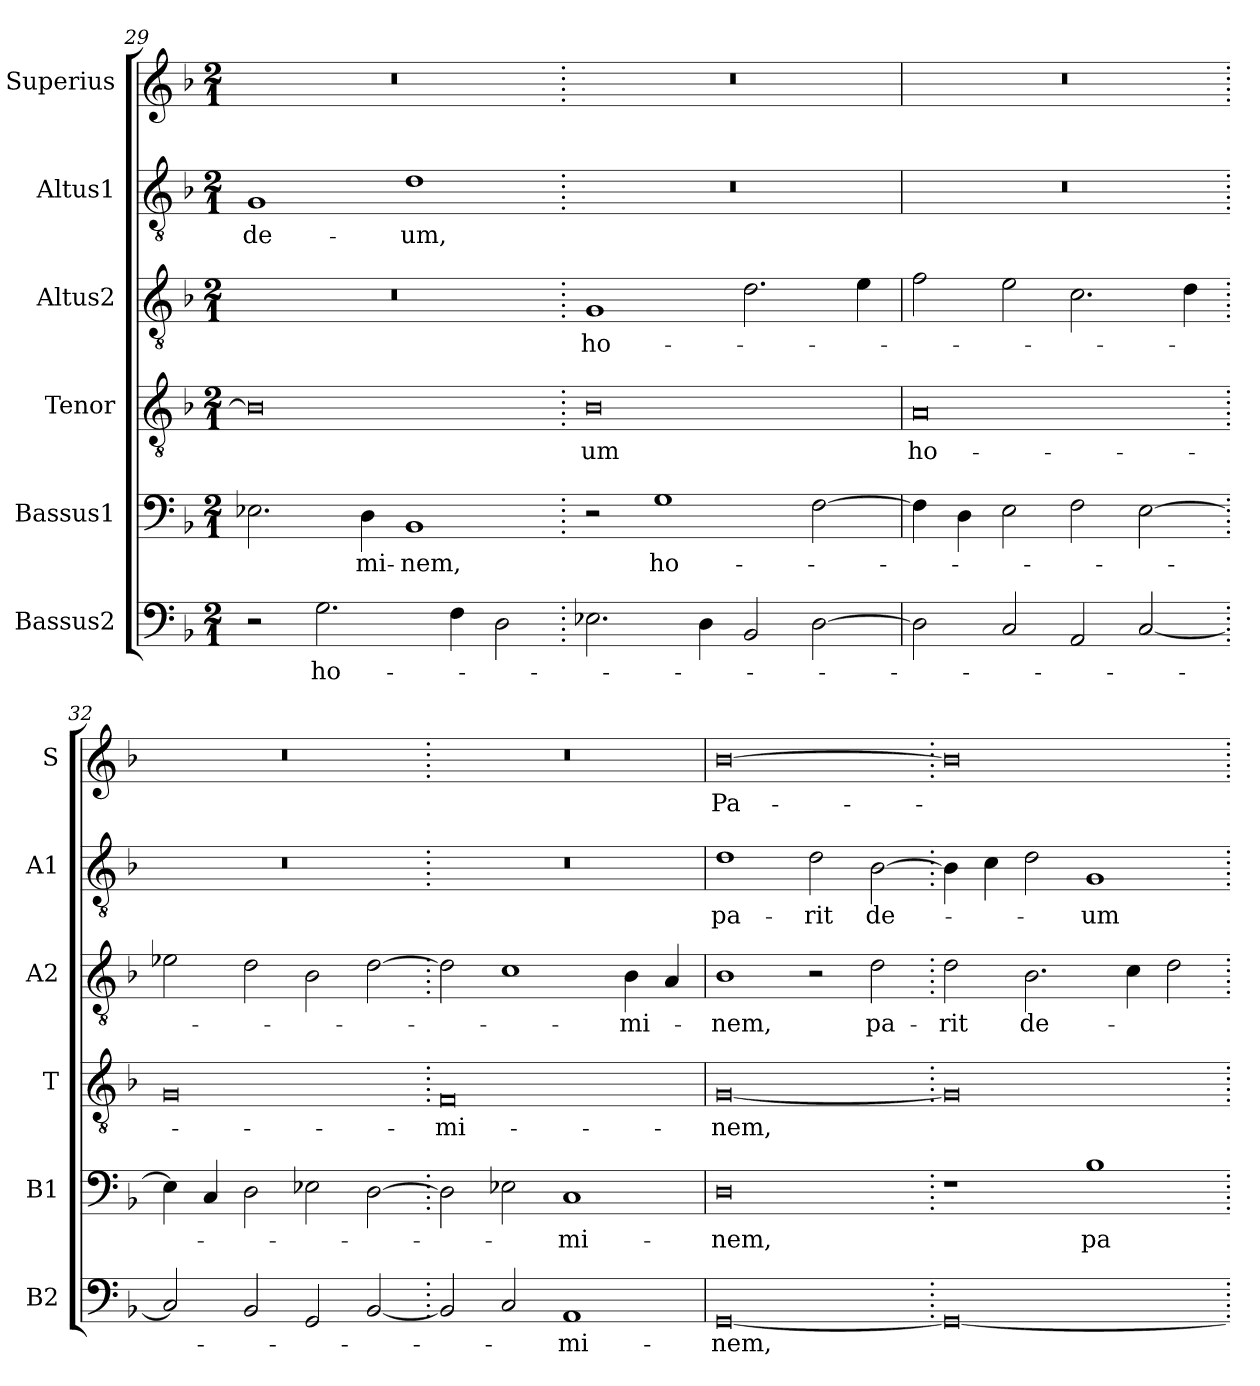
**kern	**text	**kern	**text	**kern	**text	**kern	**text	**kern	**text	**kern	**text
*part6	*part6	*part5	*part5	*part4	*part4	*part3	*part3	*part2	*part2	*part1	*part1
*staff6	*staff6	*staff5	*staff5	*staff4	*staff4	*staff3	*staff3	*staff2	*staff2	*staff1	*staff1
*I"Bassus2	*	*I"Bassus1	*	*I"Tenor	*	*I"Altus2	*	*I"Altus1	*	*I"Superius	*
*I'B2	*	*I'B1	*	*I'T	*	*I'A2	*	*I'A1	*	*I'S	*
*clefF4	*	*clefF4	*	*clefGv2	*	*clefGv2	*	*clefGv2	*	*clefG2	*
*k[b-]	*	*k[b-]	*	*k[b-]	*	*k[b-]	*	*k[b-]	*	*k[b-]	*
*M2/1	*	*M2/1	*	*M2/1	*	*M2/1	*	*M2/1	*	*M2/1	*
=29	=29	=29	=29	=29	=29	=29	=29	=29	=29	=29	=29
2r	.	2.E-X\	.	0B-]	.	0r	.	1G	de-	0r	.
2.G\	ho-	.	.	.	.	.	.	.	.	.	.
.	.	4D\	-mi-	.	.	.	.	.	.	.	.
.	.	1BB-	-nem,	.	.	.	.	1d	-um,	.	.
4F\	.	.	.	.	.	.	.	.	.	.	.
2D\	.	.	.	.	.	.	.	.	.	.	.
=30.	=30.	=30.	=30.	=30.	=30.	=30.	=30.	=30.	=30.	=30.	=30.
2.E-X\	.	2r	.	0B-	-um	1G	ho-	0r	.	0r	.
.	.	1G	ho-	.	.	.	.	.	.	.	.
4D\	.	.	.	.	.	.	.	.	.	.	.
2BB-/	.	.	.	.	.	2.d\	.	.	.	.	.
[2D\	.	[2F\	.	.	.	.	.	.	.	.	.
.	.	.	.	.	.	4e\	.	.	.	.	.
=31	=31	=31	=31	=31	=31	=31	=31	=31	=31	=31	=31
2D\]	.	4F\]	.	0A	ho-	2f\	.	0r	.	0r	.
.	.	4D\	.	.	.	.	.	.	.	.	.
2C/	.	2E\	.	.	.	2e\	.	.	.	.	.
2AA/	.	2F\	.	.	.	2.c\	.	.	.	.	.
[2C/	.	[2E\	.	.	.	.	.	.	.	.	.
.	.	.	.	.	.	4d\	.	.	.	.	.
=32.	=32.	=32.	=32.	=32.	=32.	=32.	=32.	=32.	=32.	=32.	=32.
2C/]	.	4E\]	.	0G	.	2e-X\	.	0r	.	0r	.
.	.	4C/	.	.	.	.	.	.	.	.	.
2BB-/	.	2D\	.	.	.	2d\	.	.	.	.	.
2GG/	.	2E-X\	.	.	.	2B-\	.	.	.	.	.
[2BB-/	.	[2D\	.	.	.	[2d\	.	.	.	.	.
=33.	=33.	=33.	=33.	=33.	=33.	=33.	=33.	=33.	=33.	=33.	=33.
2BB-/]	.	2D\]	.	0F	-mi-	2d\]	.	0r	.	0r	.
2C/	.	2E-X\	.	.	.	1c	.	.	.	.	.
1AA	-mi-	1C	-mi-	.	.	.	.	.	.	.	.
.	.	.	.	.	.	4B-\	-mi-	.	.	.	.
.	.	.	.	.	.	4A/	.	.	.	.	.
=34	=34	=34	=34	=34	=34	=34	=34	=34	=34	=34	=34
[0GG	-nem,	0D	-nem,	[0G	-nem,	1B-	-nem,	1d	pa-	[0b-	Pa-
.	.	.	.	.	.	2r	.	2d\	-rit	.	.
.	.	.	.	.	.	2d\	pa-	[2B-\	de-	.	.
=35.	=35.	=35.	=35.	=35.	=35.	=35.	=35.	=35.	=35.	=35.	=35.
0GG_	.	1r	.	0G]	.	2d\	-rit	4B-\]	.	0b-]	.
.	.	.	.	.	.	.	.	4c\	.	.	.
.	.	.	.	.	.	2.B-\	de-	2d\	.	.	.
.	.	1B-	pa-	.	.	.	.	1G	-um	.	.
.	.	.	.	.	.	4c\	.	.	.	.	.
.	.	.	.	.	.	2d\	.	.	.	.	.
=.	=.	=.	=.	=.	=.	=.	=.	=.	=.	=.	=.
*-	*-	*-	*-	*-	*-	*-	*-	*-	*-	*-	*-
